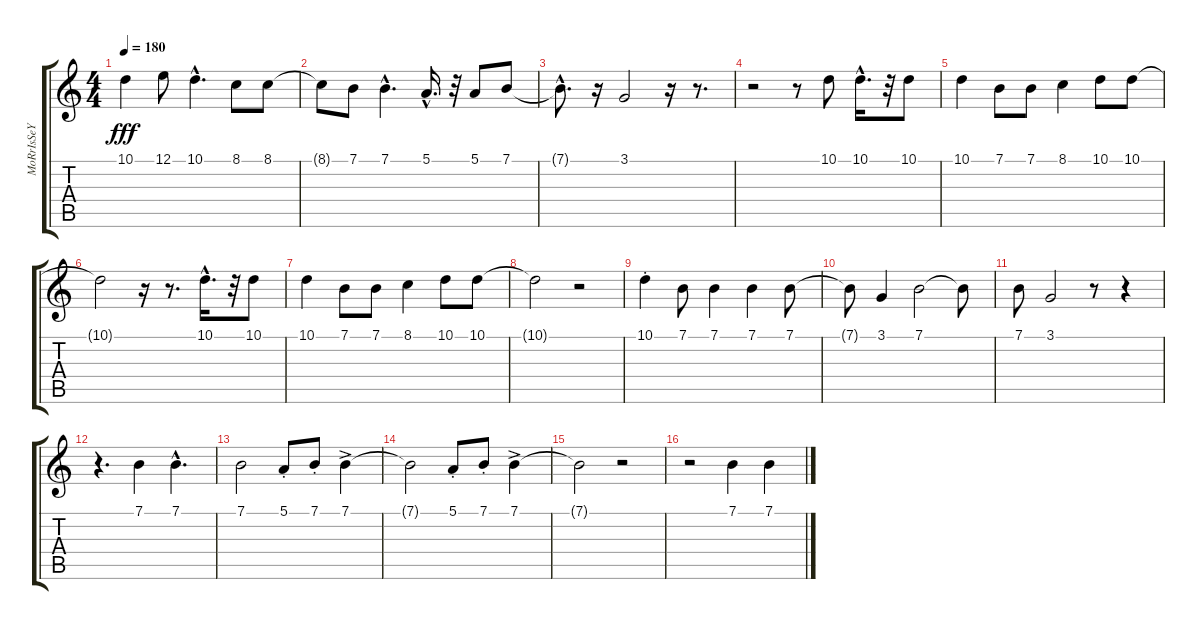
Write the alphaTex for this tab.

\track ("MoRrIsSeY" "MoRrIsSeY") {instrument voiceoohs}
\staff {score tabs}
\tuning (E4 B3 G3 D3 A2 E2) {hide}
\ts (4 4)
\tempo 180
\clef g2
\ks c
10.1.4{dy fff} 12.1.8 10.1{hac}.4{d} 8.1.8 8.1.8 |
8.1{t}.8 7.1.8 7.1{hac}.4{d} 5.1{hac}.16{d} r.32 5.1.8 7.1.8 |
7.1{hac t}.8{d} r.16 3.1.2 r.16 r.8{d} |
r.2 r.8 10.1.8 10.1{hac}.16{d} r.32 10.1.8 |
10.1.4 7.1.8 7.1.8 8.1.4 10.1.8 10.1.8 |
10.1{t}.2 r.16 r.8{d} 10.1{hac}.16{d} r.32 10.1.8 |
10.1.4 7.1.8 7.1.8 8.1.4 10.1.8 10.1.8 |
10.1{t}.2 r.2 |
10.1{st}.4 7.1.8 7.1.4 7.1.4 7.1.8 |
7.1{t}.8 3.1.4 7.1.2 7.1{t}.8 |
7.1.8 3.1.2 r.8 r.4 |
r.4{d} 7.1.4 7.1{hac}.4{d} |
7.1.2 5.1{st}.8 7.1{st}.8 7.1{ac}.4 |
7.1{t}.2 5.1{st}.8 7.1{st}.8 7.1{ac}.4 |
7.1{t}.2 r.2 |
r.2 7.1.4 7.1.4
